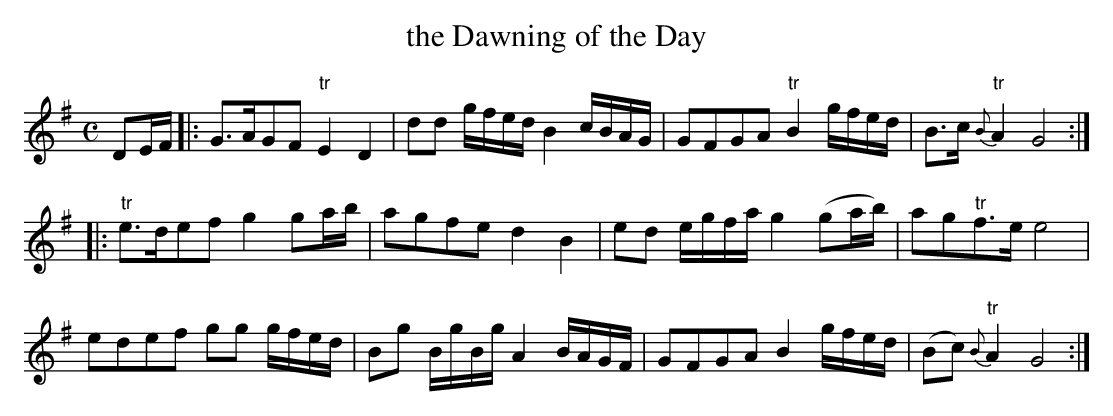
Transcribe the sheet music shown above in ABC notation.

X:1
T:the Dawning of the Day
M:C
L:1/16
K:G
D2EF|:\
G3AG2F2 "tr"E4D4| d2d2 gfed B4 cBAG| \
G2F2G2A2 "tr"B4 gfed| B3c {B}"tr"A4 G8:|
|:"tr"e3de2f2 g4g2ab| a2g2f2e2 d4B4|\
e2d2 egfa g4 (g2ab)| a2g2"tr"f3e e8|
e2d2e2f2 g2g2 gfed| B2g2 BgBg A4 BAGF|\
G2F2G2A2 B4 gfed| (B2c2) "tr"{B}A4 G8 :|
